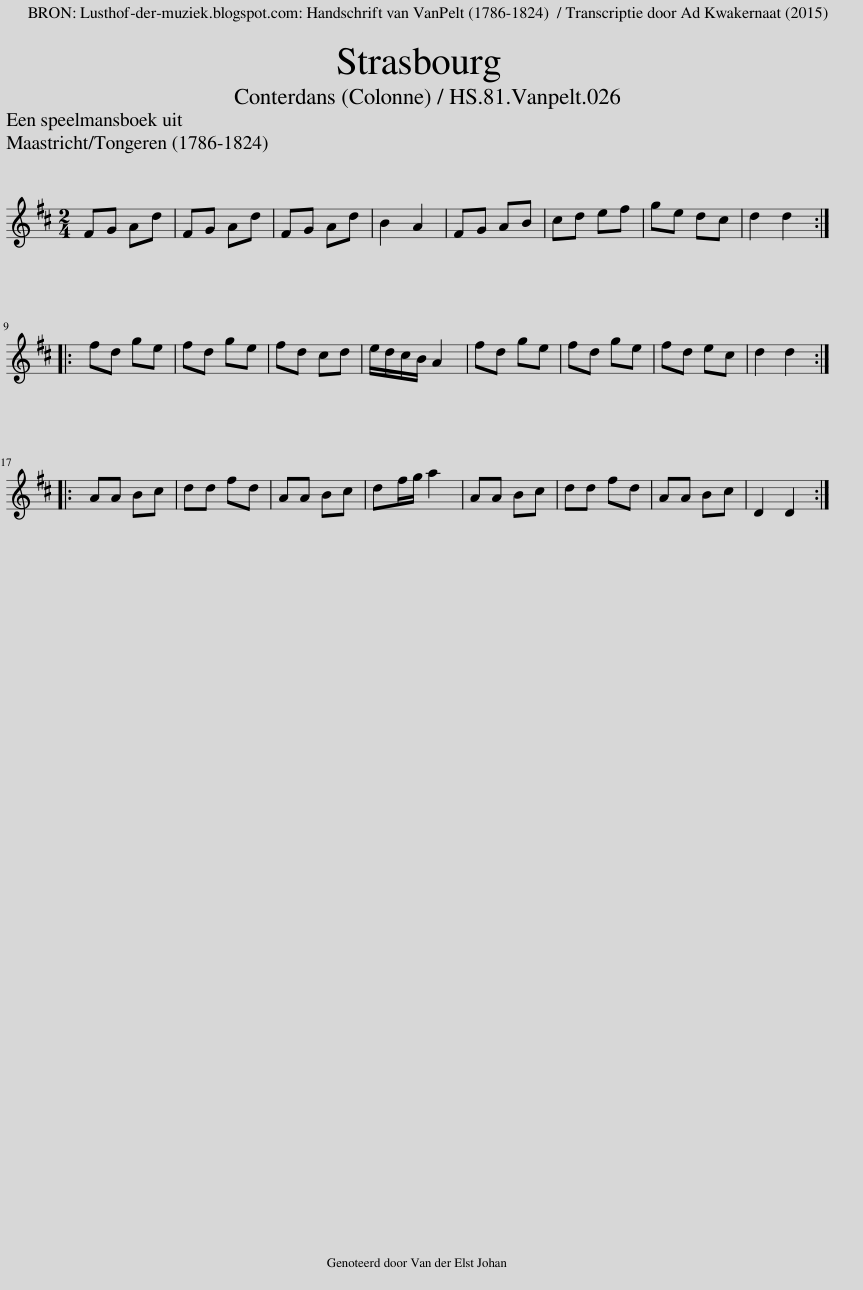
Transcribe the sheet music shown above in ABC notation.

X:1
L:1/8
Q:1/4=126
M:2/4
I:linebreak $
K:D
V:1 treble
V:1
 FG Ad | FG Ad | FG Ad | B2 A2 | FG AB | %5
 cd ef | ge dc | d2 d2 ::$ fd ge | fd ge | %10
 fd cd | e/d/c/B/ A2 | fd ge | fd ge | fd ec | %15
 d2 d2 ::$ AA Bc | dd fd | AA Bc | df/g/ a2 | %20
 AA Bc | dd fd | AA Bc | D2 D2 :| %24
